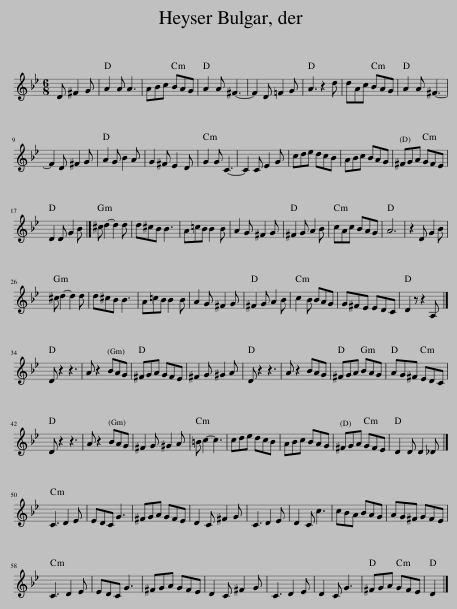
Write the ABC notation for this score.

X:1
L:1/8
M:6/8
I:linebreak $
K:Gmin
V:1 treble
V:1
 D ^F2 G | A2 A A3 | ABc BAG | A2 A ^F3- | F2 D =F2 G | %5
 A3 z2 d | dAc BAG | A2 A ^F3- |$ F2 D ^F2 G | A2 G B2 A | %10
 G2 ^F E2 D | G2 G C3- | C2 C E2 G | cde dcB | ABc BAG | %15
 ^FGA GFE |$ D2 D G2 B |] ^c d2- d2 d | d^cB B3 | A=cB B2 B | %20
 A2 G ^F2 G | ^F2 G A2 B | cAc BAG | A6 | z2 D G2 B |$ %25
 ^c d2- d2 d | d^cB B3 | A=cB B2 B | A2 G ^F2 G | ^F2 G A2 B | %30
 c2 B BAG | G^FE EDC | D2 z z2 A, |]$ D z2 z3 | A z2 BAG | %35
 ^FGA GFE | ^F2 G ^G2 A | D z2 z3 | A z2 BAG | ^FGA BAG | %40
 AG^F EDC |$ D z2 z3 | A z2 BAG | ^F2 G ^G2 A | =B c2- c3 | %45
 cde dcB | ABc BAG | ^FGA GFE | D2 D D2 _D |]$ C3 D2 E | %50
 EDC G3 | ^FGA GFE | D2 C ^F2 G | C3 D2 E | D2 C c3 | %55
 cBA BAG | AG^F GFE |$ C3 D2 E | EDC G3 | ^FGA GFE | %60
 D2 C ^F2 G | C3 D2 E | D2 C G3 | ^FGA GFE | D2 |] %65
